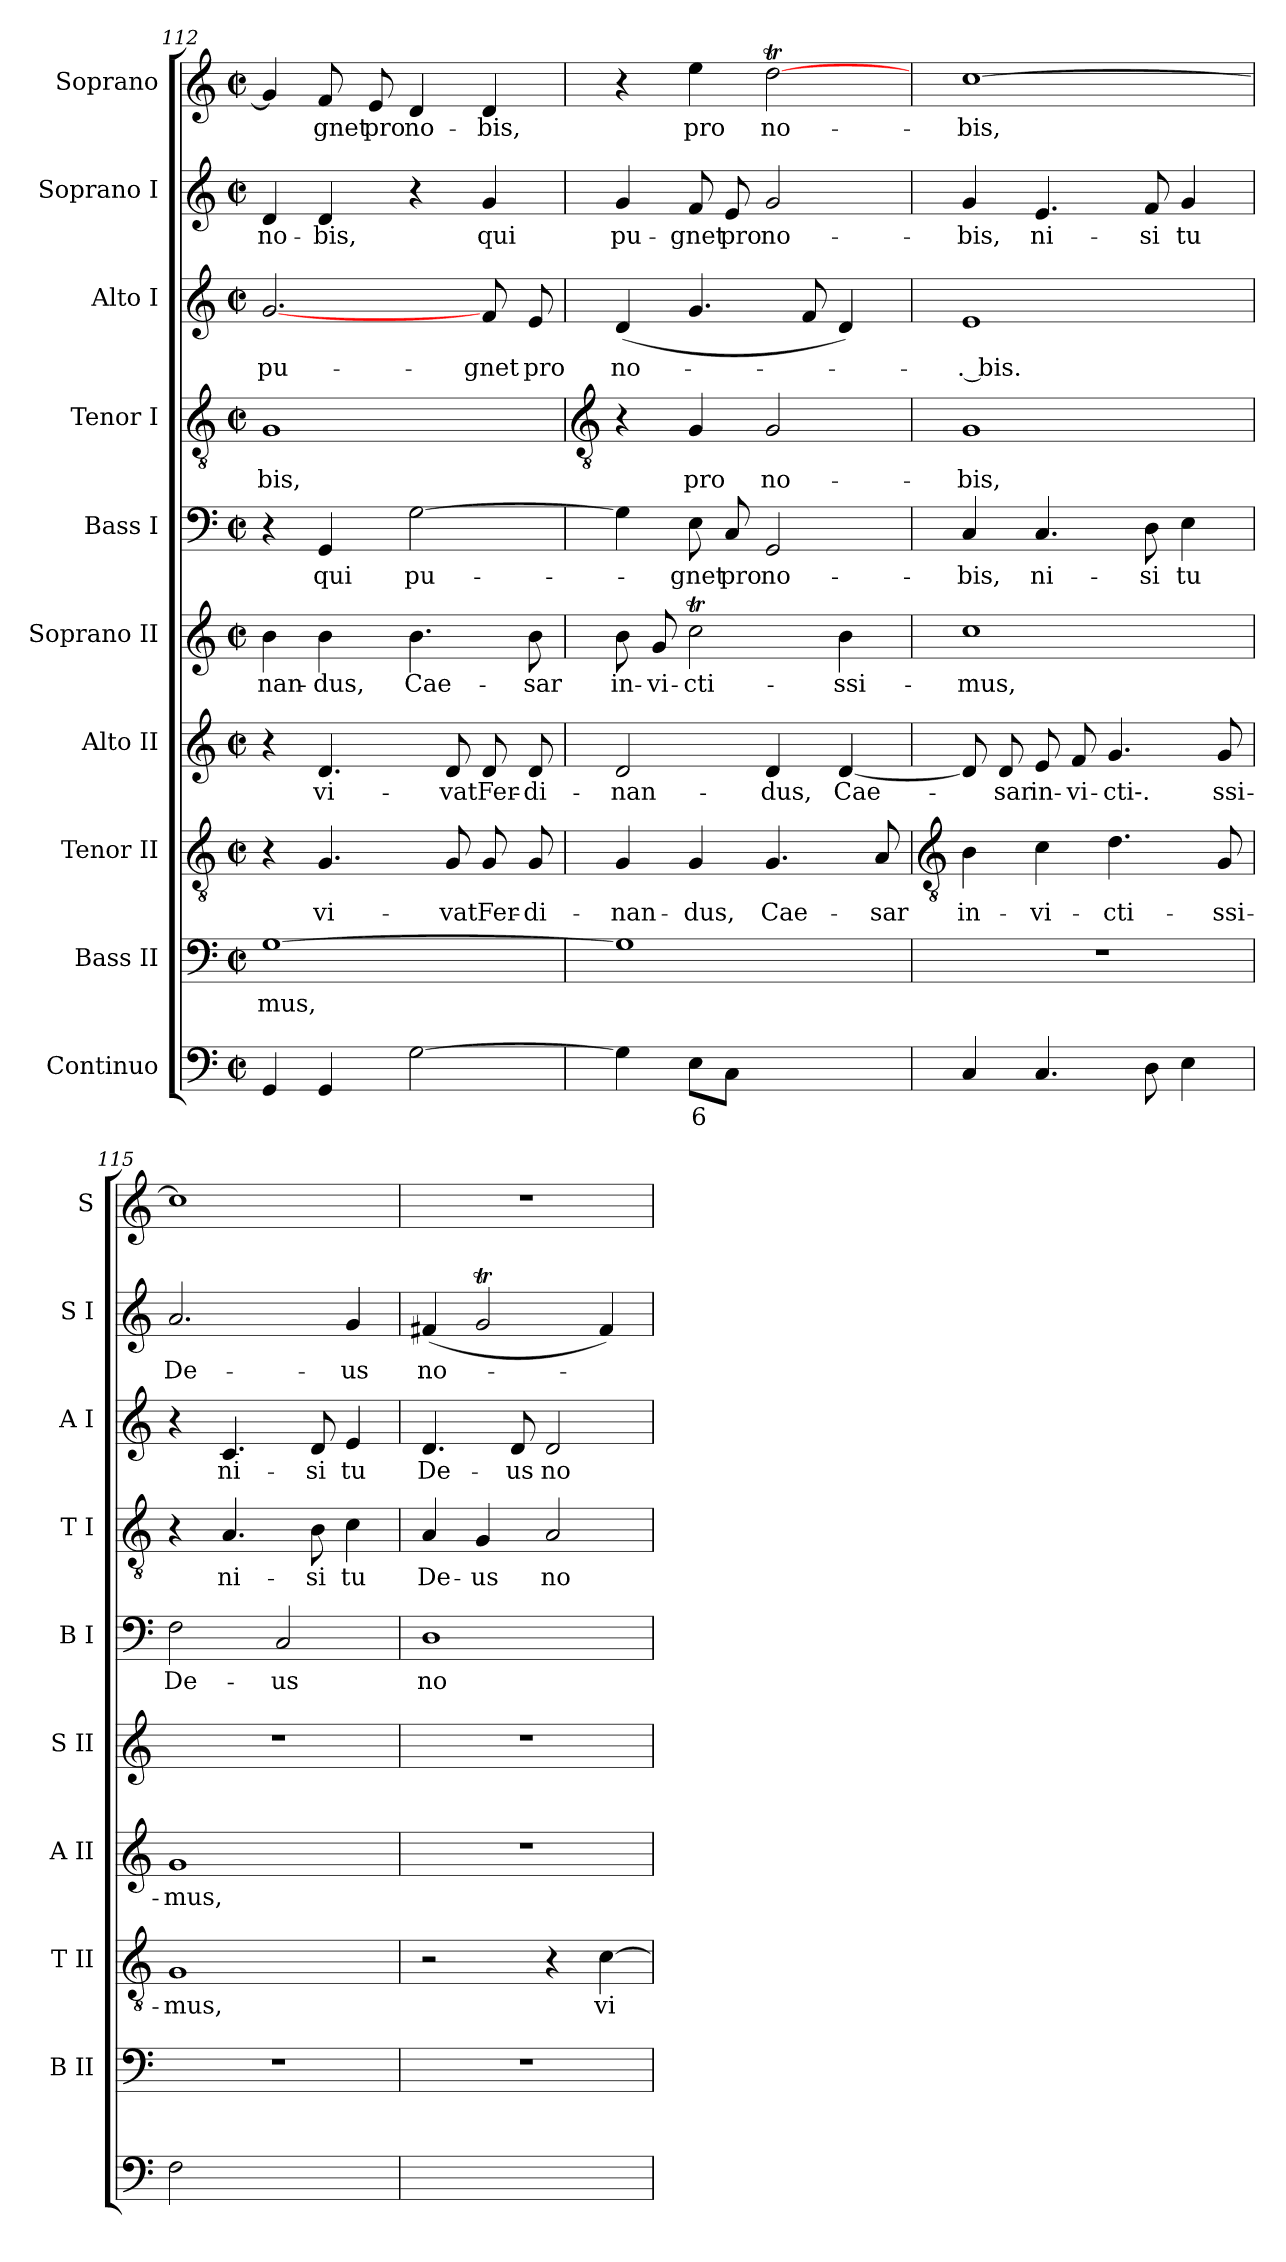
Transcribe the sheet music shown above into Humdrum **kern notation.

**kern	**text	**kern	**text	**kern	**text	**kern	**text	**kern	**text	**kern	**text	**kern	**text	**kern	**text	**kern	**text	**kern	**text
*part10	*part10	*part9	*part9	*part8	*part8	*part7	*part7	*part6	*part6	*part5	*part5	*part4	*part4	*part3	*part3	*part2	*part2	*part1	*part1
*staff10	*staff10	*staff9	*staff9	*staff8	*staff8	*staff7	*staff7	*staff6	*staff6	*staff5	*staff5	*staff4	*staff4	*staff3	*staff3	*staff2	*staff2	*staff1	*staff1
*I"Continuo	*	*I"Bass II	*	*I"Tenor II	*	*I"Alto II	*	*I"Soprano II	*	*I"Bass I	*	*I"Tenor I	*	*I"Alto I	*	*I"Soprano I	*	*I"Soprano	*
*	*	*I'B II	*	*I'T II	*	*I'A II	*	*I'S II	*	*I'B I	*	*I'T I	*	*I'A I	*	*I'S I	*	*I'S	*
*clefF4	*	*clefF4	*	*clefGv2	*	*clefG2	*	*clefG2	*	*clefF4	*	*clefGv2	*	*clefG2	*	*clefG2	*	*clefG2	*
*k[]	*	*k[]	*	*k[]	*	*k[]	*	*k[]	*	*k[]	*	*k[]	*	*k[]	*	*k[]	*	*k[]	*
*C:	*	*C:	*	*C:	*	*C:	*	*C:	*	*C:	*	*C:	*	*C:	*	*C:	*	*C:	*
*M2/2	*	*M2/2	*	*M2/2	*	*M2/2	*	*M2/2	*	*M2/2	*	*M2/2	*	*M2/2	*	*M2/2	*	*M2/2	*
*met(c|)	*	*met(c|)	*	*met(c|)	*	*met(c|)	*	*met(c|)	*	*met(c|)	*	*met(c|)	*	*met(c|)	*	*met(c|)	*	*met(c|)	*
=112	=112	=112	=112	=112	=112	=112	=112	=112	=112	=112	=112	=112	=112	=112	=112	=112	=112	=112	=112
!	!	!	!LO:LY:b	!	!	!	!	!	!LO:LY:b	!	!	!	!LO:LY:b	!	!LO:LY:b	!	!LO:LY:b	!	!
4GG	.	[1G	-mus,	4r	.	4r	.	4b	-nan-	4r	.	1G	-bis,	[2.g	pu-	4d	no-	4g]	.
!	!	!	!	!	!LO:LY:b	!	!LO:LY:b	!	!LO:LY:b	!	!LO:LY:b	!	!	!	!	!	!LO:LY:b	!	!LO:LY:b
4GG	.	.	.	4.G	vi-	4.d	vi-	4b	-dus,	4GG	qui	.	.	.	.	4d	-bis,	8f	gnet
!	!	!	!	!	!	!	!	!	!	!	!	!	!	!	!	!	!	!	!LO:LY:b
.	.	.	.	.	.	.	.	.	.	.	.	.	.	.	.	.	.	8e	pro
!	!	!	!	!	!	!	!	!	!LO:LY:b	!	!LO:LY:b	!	!	!	!	!	!	!	!LO:LY:b
[2G	.	.	.	.	.	.	.	4.b	Cae-	[2G	pu-	.	.	.	.	4r	.	4d	no-
!	!	!	!	!	!LO:LY:b	!	!LO:LY:b	!	!	!	!	!	!	!	!	!	!	!	!
.	.	.	.	8G	-vat	8d	-vat	.	.	.	.	.	.	.	.	.	.	.	.
!	!	!	!	!	!LO:LY:b	!	!LO:LY:b	!	!	!	!	!	!	!	!LO:LY:b	!	!LO:LY:b	!	!LO:LY:b
.	.	.	.	8G	Fer-	8d	Fer-	.	.	.	.	.	.	8f	-gnet	4g	qui	4d	-bis,
!	!	!	!	!	!LO:LY:b	!	!LO:LY:b	!	!LO:LY:b	!	!	!	!	!	!LO:LY:b	!	!	!	!
.	.	.	.	8G	-di-	8d	-di-	8b	-sar	.	.	.	.	8e	pro	.	.	.	.
!!LO:LB:g=z
=113	=113	=113	=113	=113	=113	=113	=113	=113	=113	=113	=113	=113	=113	=113	=113	=113	=113	=113	=113
*	*	*	*	*	*	*	*	*	*	*	*	*clefGv2	*	*	*	*	*	*	*
!	!	!	!	!	!LO:LY:b	!	!LO:LY:b	!	!LO:LY:b	!	!	!	!	!	!LO:LY:b	!	!LO:LY:b	!	!
4G]	.	1G]	.	4G	-nan-	2d	-nan-	8b	in-	4G]	.	4r	.	(<4d	no-	4g	pu-	4r	.
!	!	!	!	!	!	!	!	!	!LO:LY:b	!	!	!	!	!	!	!	!	!	!
.	.	.	.	.	.	.	.	8g	-vi-	.	.	.	.	.	.	.	.	.	.
!	!LO:LY:b	!	!	!	!LO:LY:b	!	!	!	!LO:LY:b	!	!LO:LY:b	!	!LO:LY:b	!	!	!	!LO:LY:b	!	!LO:LY:b
8EL	6	.	.	4G	-dus,	.	.	2ccT	-cti-	8E	gnet	4G	pro	4.g	.	8f	-gnet	4ee	pro
!	!	!	!	!	!	!	!	!	!	!	!LO:LY:b	!	!	!	!	!	!LO:LY:b	!	!
8CJ	.	.	.	.	.	.	.	.	.	8C	pro	.	.	.	.	8e	pro	.	.
!	!LO:LY:b	!	!	!	!LO:LY:b	!	!LO:LY:b	!	!	!	!LO:LY:b	!	!LO:LY:b	!	!	!	!LO:LY:b	!	!LO:LY:b
[4GGyy	4	.	.	4.G	Cae-	4d	-dus,	.	.	2GG	no-	2G	no-	.	.	2g	no-	[2ddT	no-
.	.	.	.	.	.	.	.	.	.	.	.	.	.	8f	.	.	.	.	.
!	!LO:LY:b	!	!	!	!	!	!LO:LY:b	!	!LO:LY:b	!	!	!	!	!	!	!	!	!	!
4GGyy]	3	.	.	.	.	[4d	Cae-	4b	-ssi-	.	.	.	.	4d)	.	.	.	.	.
!	!	!	!	!	!LO:LY:b	!	!	!	!	!	!	!	!	!	!	!	!	!	!
.	.	.	.	8A	-sar	.	.	.	.	.	.	.	.	.	.	.	.	.	.
!!LO:LB:g=z
=114	=114	=114	=114	=114	=114	=114	=114	=114	=114	=114	=114	=114	=114	=114	=114	=114	=114	=114	=114
*	*	*	*	*clefGv2	*	*	*	*	*	*	*	*	*	*	*	*	*	*	*
!	!	!	!	!	!LO:LY:b	!	!	!	!LO:LY:b	!	!LO:LY:b	!	!LO:LY:b	!	!LO:LY:b	!	!LO:LY:b	!	!LO:LY:b
4C	.	1r	.	4B	in-	8d]	.	1cc	-mus,	4C	-bis,	1G	-bis,	1e	. bis.	4g	-bis,	[1cc	-bis,
!	!	!	!	!	!	!	!LO:LY:b	!	!	!	!	!	!	!	!	!	!	!	!
.	.	.	.	.	.	8d	sar	.	.	.	.	.	.	.	.	.	.	.	.
!	!	!	!	!	!LO:LY:b	!	!LO:LY:b	!	!	!	!LO:LY:b	!	!	!	!	!	!LO:LY:b	!	!
4.C	.	.	.	4c	-vi-	8e	in-	.	.	4.C	ni-	.	.	.	.	4.e	ni-	.	.
!	!	!	!	!	!	!	!LO:LY:b	!	!	!	!	!	!	!	!	!	!	!	!
.	.	.	.	.	.	8f	-vi-	.	.	.	.	.	.	.	.	.	.	.	.
!	!	!	!	!	!LO:LY:b	!	!LO:LY:b	!	!	!	!	!	!	!	!	!	!	!	!
.	.	.	.	4.d	-cti-	4.g	-cti-.	.	.	.	.	.	.	.	.	.	.	.	.
!	!	!	!	!	!	!	!	!	!	!	!LO:LY:b	!	!	!	!	!	!LO:LY:b	!	!
8D	.	.	.	.	.	.	.	.	.	8D	-si	.	.	.	.	8f	-si	.	.
!	!	!	!	!	!	!	!	!	!	!	!LO:LY:b	!	!	!	!	!	!LO:LY:b	!	!
4E	.	.	.	.	.	.	.	.	.	4E	tu	.	.	.	.	4g	tu	.	.
!	!	!	!	!	!LO:LY:b	!	!LO:LY:b	!	!	!	!	!	!	!	!	!	!	!	!
.	.	.	.	8G	-ssi-	8g	ssi-	.	.	.	.	.	.	.	.	.	.	.	.
=115	=115	=115	=115	=115	=115	=115	=115	=115	=115	=115	=115	=115	=115	=115	=115	=115	=115	=115	=115
!	!	!	!	!	!LO:LY:b	!	!LO:LY:b	!	!	!	!LO:LY:b	!	!	!	!	!	!LO:LY:b	!	!
2F	.	1r	.	1G	-mus,	1g	-mus,	1r	.	2F	De-	4r	.	4r	.	2.a	De-	1cc]	.
!	!	!	!	!	!	!	!	!	!	!	!	!	!LO:LY:b	!	!LO:LY:b	!	!	!	!
.	.	.	.	.	.	.	.	.	.	.	.	4.A	ni-	4.c	ni-	.	.	.	.
!	!LO:LY:b	!	!	!	!	!	!	!	!	!	!LO:LY:b	!	!	!	!	!	!	!	!
[4Cyy	6	.	.	.	.	.	.	.	.	2C	-us	.	.	.	.	.	.	.	.
!	!	!	!	!	!	!	!	!	!	!	!	!	!LO:LY:b	!	!LO:LY:b	!	!	!	!
.	.	.	.	.	.	.	.	.	.	.	.	8B	-si	8d	-si	.	.	.	.
!	!LO:LY:b	!	!	!	!	!	!	!	!	!	!	!	!LO:LY:b	!	!LO:LY:b	!	!LO:LY:b	!	!
4Cyy]	5	.	.	.	.	.	.	.	.	.	.	4c	tu	4e	tu	4g	-us	.	.
=116	=116	=116	=116	=116	=116	=116	=116	=116	=116	=116	=116	=116	=116	=116	=116	=116	=116	=116	=116
!	!LO:LY:b	!	!	!	!	!	!	!	!	!	!LO:LY:b	!	!LO:LY:b	!	!LO:LY:b	!	!LO:LY:b	!	!
[4Dyy	3	1r	.	2r	.	1r	.	1r	.	1D	no-	4A	De-	4.d	De-	(<4f#X	no-	1r	.
!	!LO:LY:b	!	!	!	!	!	!	!	!	!	!	!	!LO:LY:b	!	!	!	!	!	!
2Dyy_	4	.	.	.	.	.	.	.	.	.	.	4G	-us	.	.	2gT	.	.	.
!	!	!	!	!	!	!	!	!	!	!	!	!	!	!	!LO:LY:b	!	!	!	!
.	.	.	.	.	.	.	.	.	.	.	.	.	.	8d	-us	.	.	.	.
!	!	!	!	!	!	!	!	!	!	!	!	!	!LO:LY:b	!	!LO:LY:b	!	!	!	!
.	.	.	.	4r	.	.	.	.	.	.	.	2A	no-	2d	no-	.	.	.	.
!	!LO:LY:b	!	!	!	!LO:LY:b	!	!	!	!	!	!	!	!	!	!	!	!	!	!
4Dyy]	3	.	.	[4c	vi-	.	.	.	.	.	.	.	.	.	.	4f#)	.	.	.
=	=	=	=	=	=	=	=	=	=	=	=	=	=	=	=	=	=	=	=
*-	*-	*-	*-	*-	*-	*-	*-	*-	*-	*-	*-	*-	*-	*-	*-	*-	*-	*-	*-
